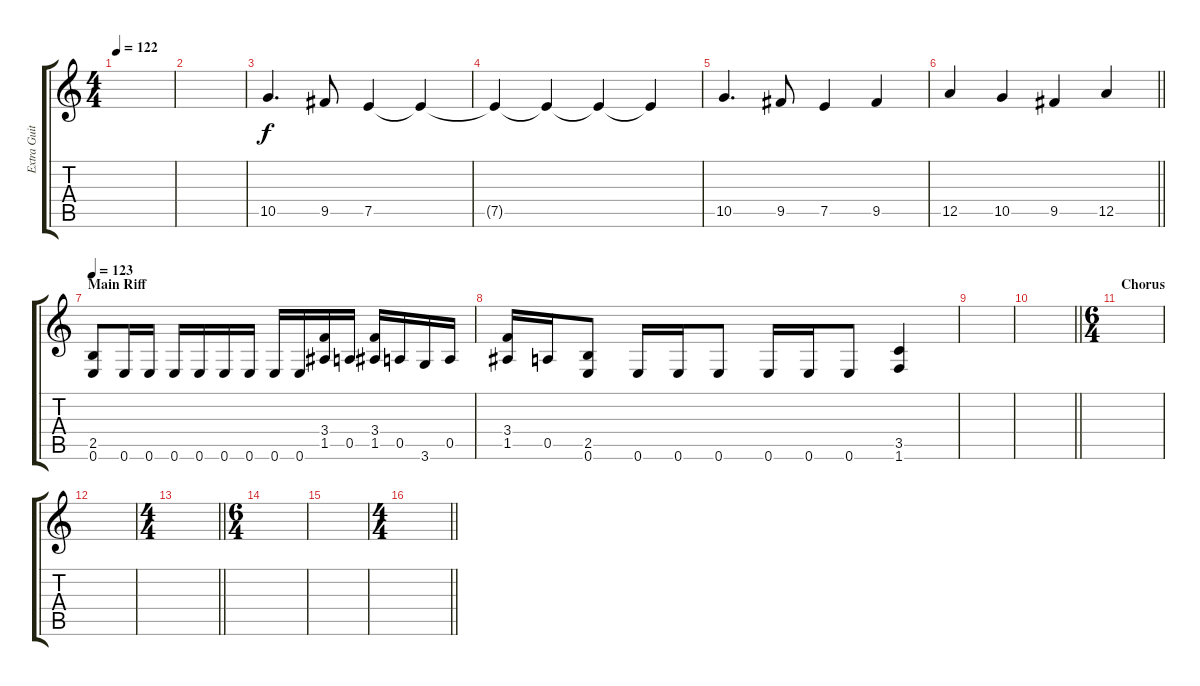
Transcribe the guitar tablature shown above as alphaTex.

\track ("Extra Guitar" "Extra Guit") {instrument distortionguitar}
\staff {score tabs}
\tuning (E4 B3 G3 D3 A2 E2) {hide}
\ts (4 4)
\tempo 122
\clef g2
\ks c
|
|
10.5.4{d} 9.5.8 7.5.4 7.5{t}.4 |
7.5{t}.4 7.5{t}.4 7.5{t}.4 7.5{t}.4 |
10.5.4{d} 9.5.8 7.5.4 9.5.4 |
\barLineRight lightlight
12.5.4 10.5.4 9.5.4 12.5.4 |
\section ("" "Main Riff")
\tempo 123
(2.5 0.6).8 0.6.16 0.6.16 0.6.16 0.6.16 0.6.16 0.6.16 0.6.16 0.6.16 (3.4 1.5).16 0.5.16 (3.4 1.5).16 0.5.16 3.6.16 0.5.16 |
(3.4 1.5).16 0.5.16 (2.5 0.6).8 0.6.16 0.6.16 0.6.8 0.6.16 0.6.16 0.6.8 (3.5 1.6).4 |
|
\barLineRight lightlight
|
\ts (6 4)
\section ("" "Chorus")
|
|
\ts (4 4)
\barLineRight lightlight
|
\ts (6 4)
|
|
\ts (4 4)
\barLineRight lightlight
